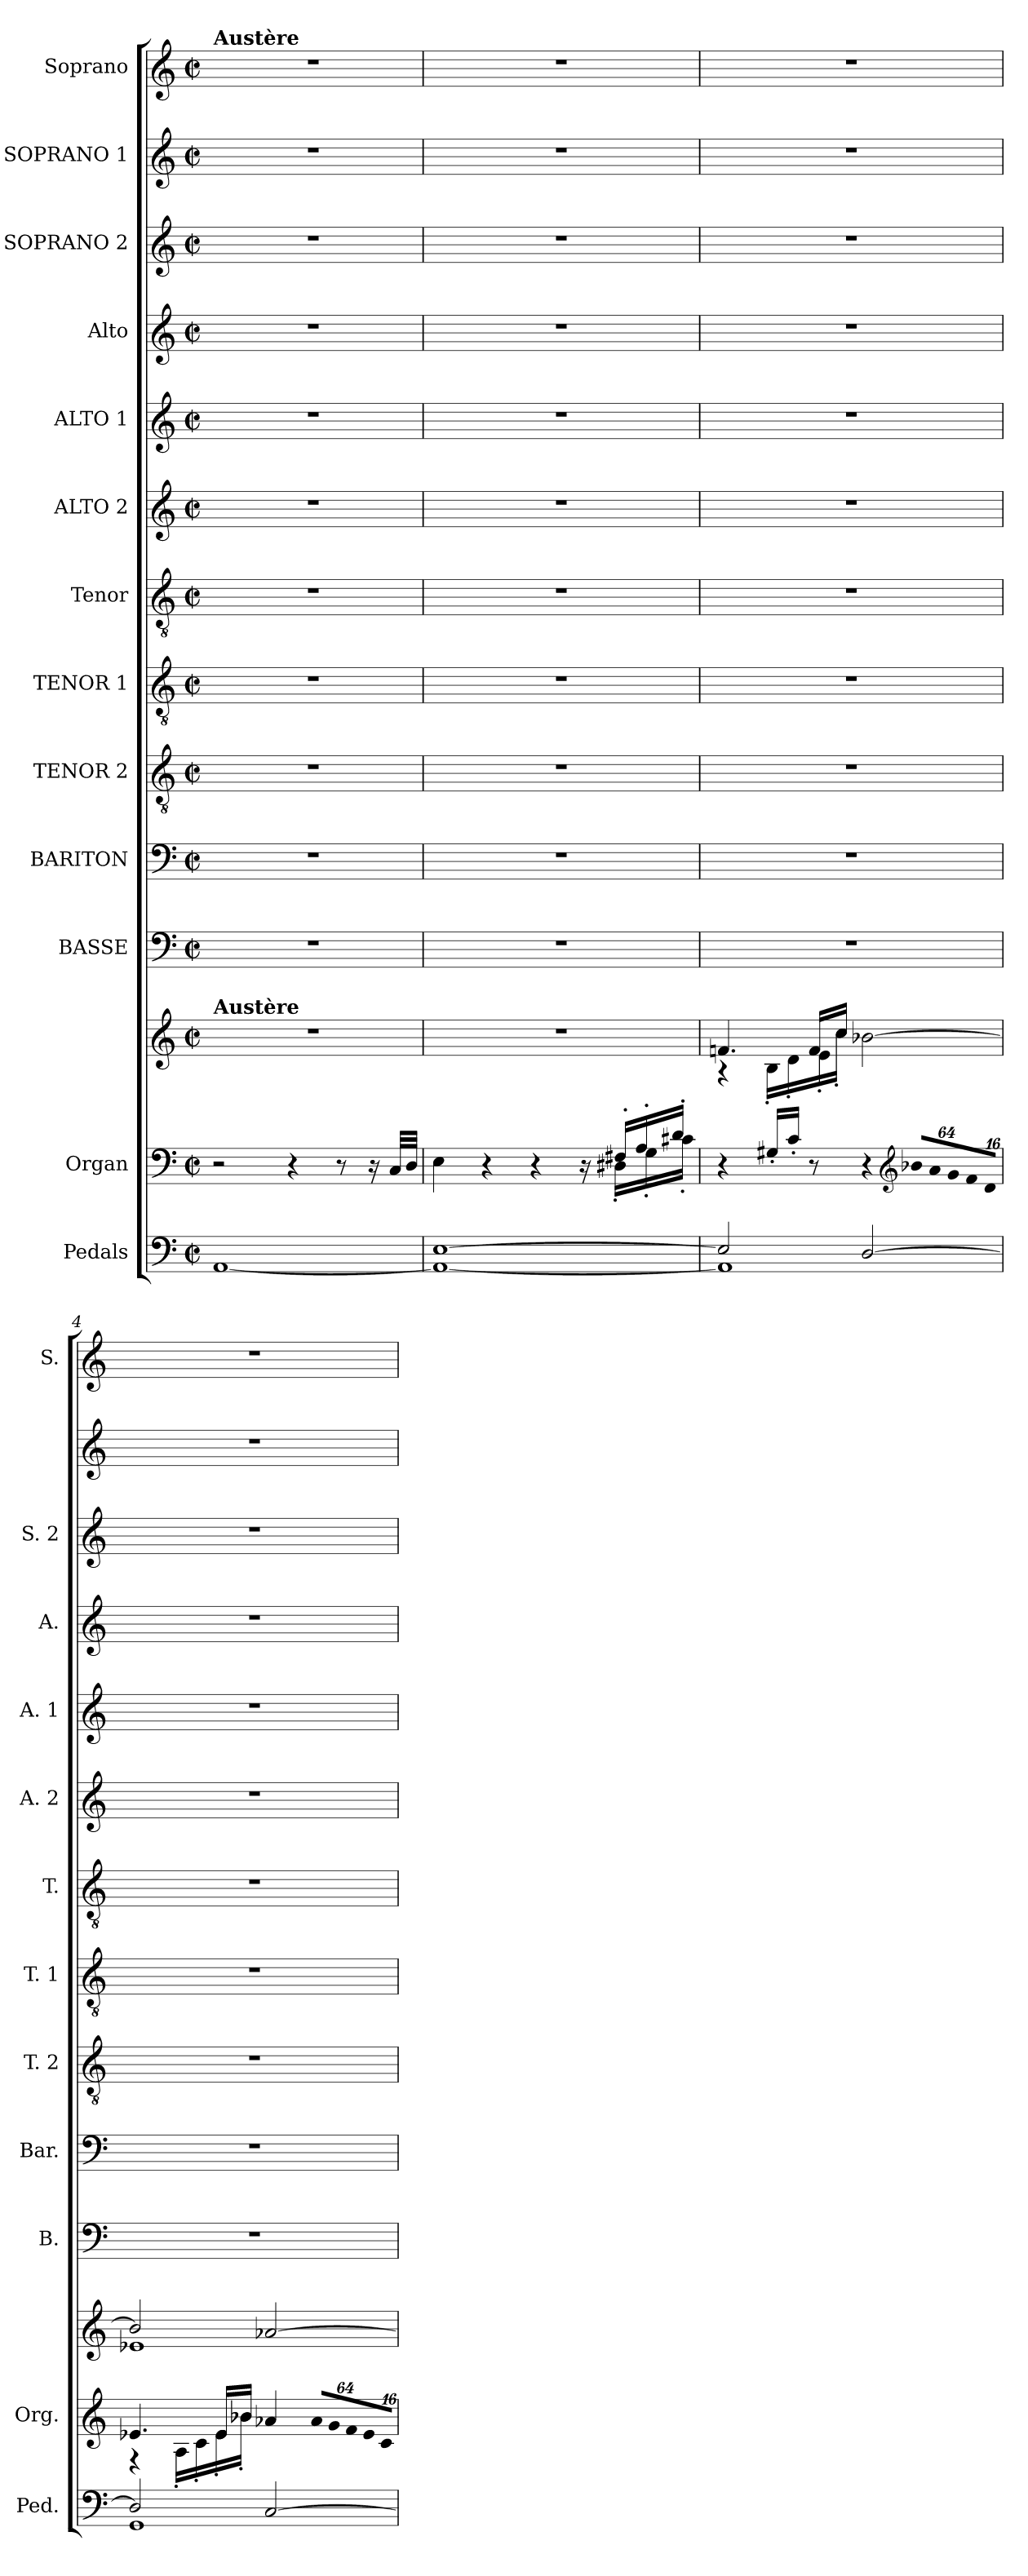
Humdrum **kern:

**kern	**kern	**kern	**kern	**kern	**kern	**kern	**kern	**kern	**kern	**kern	**kern	**kern	**kern
*part13	*part12	*part12	*part11	*part10	*part9	*part8	*part7	*part6	*part5	*part4	*part3	*part2	*part1
*staff14	*staff13	*staff12	*staff11	*staff10	*staff9	*staff8	*staff7	*staff6	*staff5	*staff4	*staff3	*staff2	*staff1
*I"Pedals	*I"Organ	*	*I"BASSE	*I"BARITON	*I"TENOR 2	*I"TENOR 1	*I"Tenor	*I"ALTO 2	*I"ALTO 1	*I"Alto	*I"SOPRANO 2	*I"SOPRANO 1	*I"Soprano
*I'Ped.	*I'Org.	*	*I'B.	*I'Bar.	*I'T. 2	*I'T. 1	*I'T.	*I'A. 2	*I'A. 1	*I'A.	*I'S. 2	*	*I'S.
!!LO:PB:g=z
*clefF4	*clefF4	*clefG2	*clefF4	*clefF4	*clefGv2	*clefGv2	*clefGv2	*clefG2	*clefG2	*clefG2	*clefG2	*clefG2	*clefG2
*	*	*	*	*	*ITrd7c12	*ITrd7c12	*ITrd7c12	*	*	*	*	*	*
*k[]	*k[]	*k[]	*k[]	*k[]	*k[]	*k[]	*k[]	*k[]	*k[]	*k[]	*k[]	*k[]	*k[]
*M2/2	*M2/2	*M2/2	*M2/2	*M2/2	*M2/2	*M2/2	*M2/2	*M2/2	*M2/2	*M2/2	*M2/2	*M2/2	*M2/2
*met(c|)	*met(c|)	*met(c|)	*met(c|)	*met(c|)	*met(c|)	*met(c|)	*met(c|)	*met(c|)	*met(c|)	*met(c|)	*met(c|)	*met(c|)	*met(c|)
=1	=1	=1	=1	=1	=1	=1	=1	=1	=1	=1	=1	=1	=1
*^	*	*	*	*	*	*	*	*	*	*	*	*	*
!	!	!	!	!	!	!	!	!	!	!	!	!	!	!LO:TX:a:B:t=Austère
!	!	!	!LO:TX:a:B:t=Austère	!	!	!	!	!	!	!	!	!	!	!
1ryy	[<1AAi	2r	1r	1r	1r	1r	1r	1r	1r	1r	1r	1r	1r	1r
.	.	4r	.	.	.	.	.	.	.	.	.	.	.	.
.	.	8r	.	.	.	.	.	.	.	.	.	.	.	.
.	.	16r	.	.	.	.	.	.	.	.	.	.	.	.
.	.	32Ci/LLL	.	.	.	.	.	.	.	.	.	.	.	.
.	.	32Di/JJJ	.	.	.	.	.	.	.	.	.	.	.	.
=2	=2	=2	=2	=2	=2	=2	=2	=2	=2	=2	=2	=2	=2	=2
*	*	*^	*	*	*	*	*	*	*	*	*	*	*	*
[>1Ei	1AAi_<	4Ei\	2ryy	1r	1r	1r	1r	1r	1r	1r	1r	1r	1r	1r	1r
.	.	4r	.	.	.	.	.	.	.	.	.	.	.	.	.
.	.	4r	4ryy	.	.	.	.	.	.	.	.	.	.	.	.
.	.	16r	16ryy	.	.	.	.	.	.	.	.	.	.	.	.
.	.	16F#X'i/LL	16D#X'i\LL	.	.	.	.	.	.	.	.	.	.	.	.
.	.	16A'i/	16G'i\	.	.	.	.	.	.	.	.	.	.	.	.
.	.	16d'i/JJ	16c#X'i\JJ	.	.	.	.	.	.	.	.	.	.	.	.
*	*	*v	*v	*	*	*	*	*	*	*	*	*	*	*	*
=3	=3	=3	=3	=3	=3	=3	=3	=3	=3	=3	=3	=3	=3	=3
*	*	*	*^	*	*	*	*	*	*	*	*	*	*	*
2Ei/]	1AAi]	4r	4.fni/	4r	1r	1r	1r	1r	1r	1r	1r	1r	1r	1r	1r
.	.	16G#X'i/LL	.	16B'i\LL	.	.	.	.	.	.	.	.	.	.	.
.	.	16c'i/JJ	.	16d'i\	.	.	.	.	.	.	.	.	.	.	.
.	.	8r	16fi/LL	16e'i\	.	.	.	.	.	.	.	.	.	.	.
.	.	.	16cci/JJ	16cc'i\JJ	.	.	.	.	.	.	.	.	.	.	.
[>2Di/	.	4r	[>2b-Xi\	2ryy	.	.	.	.	.	.	.	.	.	.	.
*	*	*clefG2	*	*	*	*	*	*	*	*	*	*	*	*	*
*	*	*Xbrackettup	*	*	*	*	*	*	*	*	*	*	*	*	*
!	!	!LO:N:vis=16	!	!	!	!	!	!	!	!	!	!	!	!	!
.	.	1024%51b-Xi/LL	.	.	.	.	.	.	.	.	.	.	.	.	.
!	!	!LO:N:vis=16	!	!	!	!	!	!	!	!	!	!	!	!	!
.	.	1024%51ai/	.	.	.	.	.	.	.	.	.	.	.	.	.
!	!	!LO:N:vis=16	!	!	!	!	!	!	!	!	!	!	!	!	!
.	.	1024%51gi/	.	.	.	.	.	.	.	.	.	.	.	.	.
!	!	!LO:N:vis=16	!	!	!	!	!	!	!	!	!	!	!	!	!
.	.	1024%51fi/	.	.	.	.	.	.	.	.	.	.	.	.	.
!	!	!LO:N:vis=16	!	!	!	!	!	!	!	!	!	!	!	!	!
.	.	256%13di/JJ	.	.	.	.	.	.	.	.	.	.	.	.	.
=4	=4	=4	=4	=4	=4	=4	=4	=4	=4	=4	=4	=4	=4	=4	=4
*	*	*^	*	*	*	*	*	*	*	*	*	*	*	*	*
2Di/]	1GGi	4.e-Xi/	4r	2b-i/]	1e-Xi	1r	1r	1r	1r	1r	1r	1r	1r	1r	1r	1r
.	.	.	16A'i\LL	.	.	.	.	.	.	.	.	.	.	.	.	.
.	.	.	16c'i\	.	.	.	.	.	.	.	.	.	.	.	.	.
.	.	16e-i/LL	16e-'i\	.	.	.	.	.	.	.	.	.	.	.	.	.
.	.	16b-Xi/JJ	16b-'i\JJ	.	.	.	.	.	.	.	.	.	.	.	.	.
[>2Ci/	.	4a-Xi/	2ryy	[>2a-Xi/	.	.	.	.	.	.	.	.	.	.	.	.
!	!	!LO:N:vis=16	!	!	!	!	!	!	!	!	!	!	!	!	!	!
.	.	1024%51a-i/LL	.	.	.	.	.	.	.	.	.	.	.	.	.	.
!	!	!LO:N:vis=16	!	!	!	!	!	!	!	!	!	!	!	!	!	!
.	.	1024%51gi/	.	.	.	.	.	.	.	.	.	.	.	.	.	.
!	!	!LO:N:vis=16	!	!	!	!	!	!	!	!	!	!	!	!	!	!
.	.	1024%51fi/	.	.	.	.	.	.	.	.	.	.	.	.	.	.
!	!	!LO:N:vis=16	!	!	!	!	!	!	!	!	!	!	!	!	!	!
.	.	1024%51e-i/	.	.	.	.	.	.	.	.	.	.	.	.	.	.
!	!	!LO:N:vis=16	!	!	!	!	!	!	!	!	!	!	!	!	!	!
.	.	256%13ci/JJ	.	.	.	.	.	.	.	.	.	.	.	.	.	.
*v	*v	*	*	*	*	*	*	*	*	*	*	*	*	*	*	*
*	*v	*v	*	*	*	*	*	*	*	*	*	*	*	*	*
*	*	*v	*v	*	*	*	*	*	*	*	*	*	*	*
=	=	=	=	=	=	=	=	=	=	=	=	=	=
*-	*-	*-	*-	*-	*-	*-	*-	*-	*-	*-	*-	*-	*-
